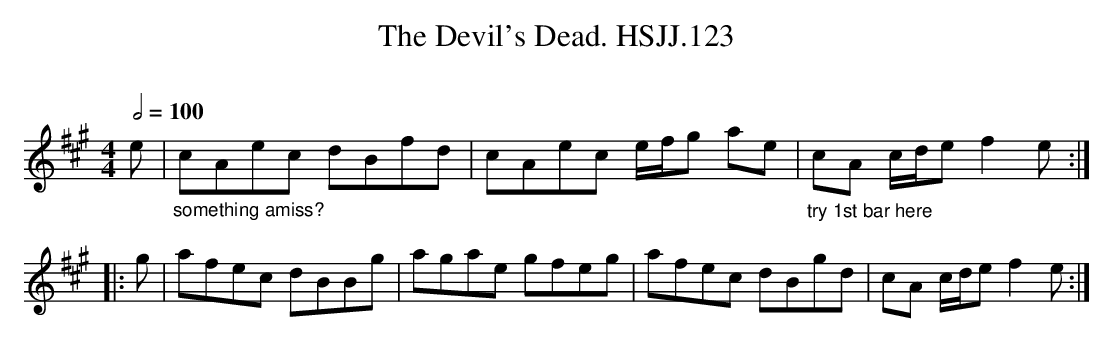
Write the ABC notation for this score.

X:1
T:Devil's Dead. HSJJ.123, The
M:4/4
L:1/8
Q:1/2=100
O:
K:A
e|"_something amiss?"cAec dBfd|cAec e/f/g ae|\
"_try 1st bar here"cA c/d/ef2e:|
|:g|afec dBBg|agae gfeg|afec dBgd|cA c/d/ef2e:|
